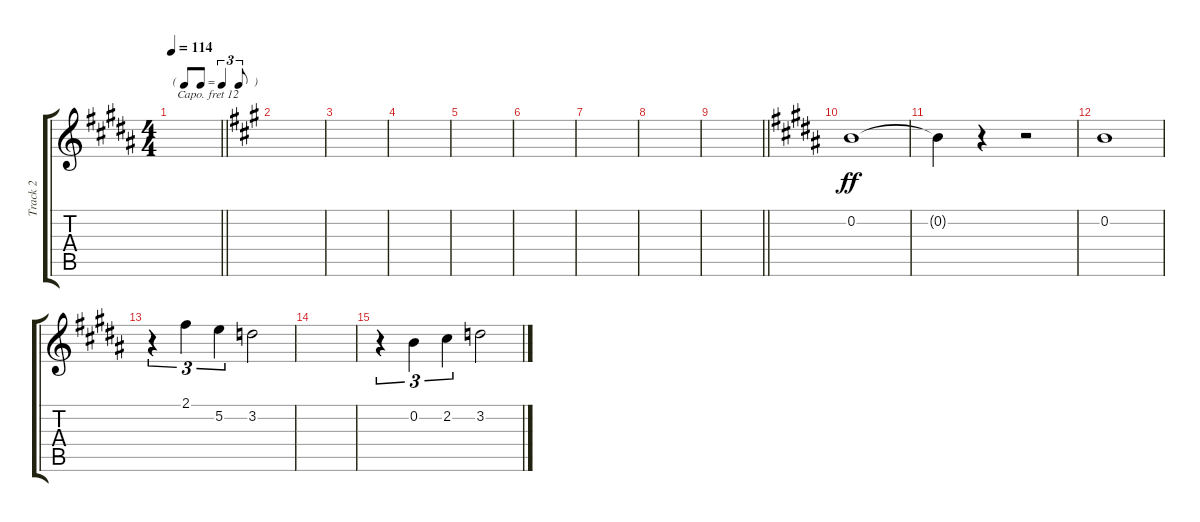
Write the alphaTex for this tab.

\track ("Track 2" "Track 2") {instrument flute}
\staff {score tabs}
\capo 12
\tuning (E4 B3 G3 D3 A2 E2) {hide}
\ts (4 4)
\tf triplet8th
\tempo 114
\clef g2
\barLineRight lightlight
\ks b
|
\ks a
|
|
|
|
|
|
|
\barLineRight lightlight
|
\ks b
0.2.1{dy ff} |
0.2{t}.4 r.4 r.2 |
0.2.1 |
r.4{tu (3 2)} 2.1.4{tu (3 2)} 5.2.4{tu (3 2)} 3.2.2 |
|
r.4{tu (3 2)} 0.2.4{tu (3 2)} 2.2.4{tu (3 2)} 3.2.2
